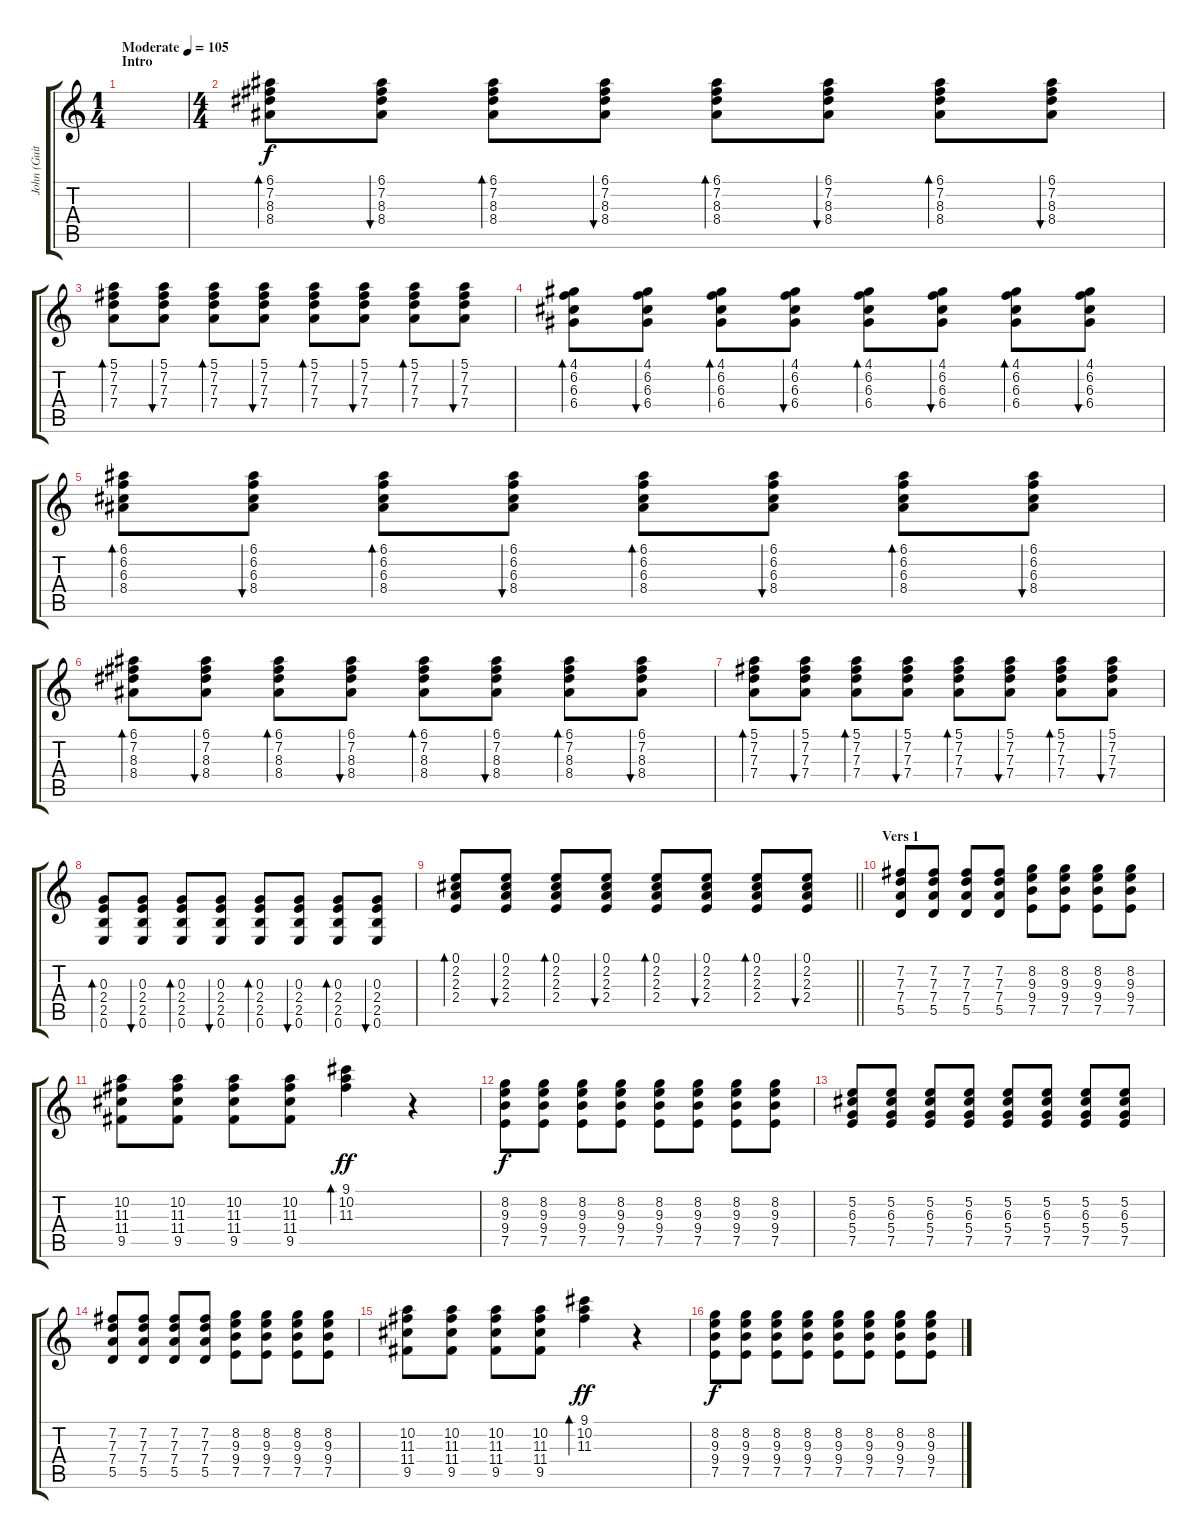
\track ("John (Guitar)" "John (Guit") {instrument acousticguitarsteel}
\staff {score tabs}
\tuning (E4 B3 G3 D3 A2 E2) {hide}
\ts (1 4)
\section ("" "Intro")
\tempo (105 "Moderate")
\clef g2
\ks c
|
\ts (4 4)
(6.1 7.2 8.3 8.4).8{bd 60} (6.1 7.2 8.3 8.4).8{bu 60} (6.1 7.2 8.3 8.4).8{bd 60} (6.1 7.2 8.3 8.4).8{bu 60} (6.1 7.2 8.3 8.4).8{bd 60} (6.1 7.2 8.3 8.4).8{bu 60} (6.1 7.2 8.3 8.4).8{bd 60} (6.1 7.2 8.3 8.4).8{bu 60} |
(5.1 7.2 7.3 7.4).8{bd 60} (5.1 7.2 7.3 7.4).8{bu 60} (5.1 7.2 7.3 7.4).8{bd 60} (5.1 7.2 7.3 7.4).8{bu 60} (5.1 7.2 7.3 7.4).8{bd 60} (5.1 7.2 7.3 7.4).8{bu 60} (5.1 7.2 7.3 7.4).8{bd 60} (5.1 7.2 7.3 7.4).8{bu 60} |
(4.1 6.2 6.3 6.4).8{bd 60} (4.1 6.2 6.3 6.4).8{bu 60} (4.1 6.2 6.3 6.4).8{bd 60} (4.1 6.2 6.3 6.4).8{bu 60} (4.1 6.2 6.3 6.4).8{bd 60} (4.1 6.2 6.3 6.4).8{bu 60} (4.1 6.2 6.3 6.4).8{bd 60} (4.1 6.2 6.3 6.4).8{bu 60} |
(6.1 6.2 6.3 8.4).8{bd 60} (6.1 6.2 6.3 8.4).8{bu 60} (6.1 6.2 6.3 8.4).8{bd 60} (6.1 6.2 6.3 8.4).8{bu 60} (6.1 6.2 6.3 8.4).8{bd 60} (6.1 6.2 6.3 8.4).8{bu 60} (6.1 6.2 6.3 8.4).8{bd 60} (6.1 6.2 6.3 8.4).8{bu 60} |
(6.1 7.2 8.3 8.4).8{bd 60} (6.1 7.2 8.3 8.4).8{bu 60} (6.1 7.2 8.3 8.4).8{bd 60} (6.1 7.2 8.3 8.4).8{bu 60} (6.1 7.2 8.3 8.4).8{bd 60} (6.1 7.2 8.3 8.4).8{bu 60} (6.1 7.2 8.3 8.4).8{bd 60} (6.1 7.2 8.3 8.4).8{bu 60} |
(5.1 7.2 7.3 7.4).8{bd 60} (5.1 7.2 7.3 7.4).8{bu 60} (5.1 7.2 7.3 7.4).8{bd 60} (5.1 7.2 7.3 7.4).8{bu 60} (5.1 7.2 7.3 7.4).8{bd 60} (5.1 7.2 7.3 7.4).8{bu 60} (5.1 7.2 7.3 7.4).8{bd 60} (5.1 7.2 7.3 7.4).8{bu 60} |
(0.3 2.4 2.5 0.6).8{bd 60 volume 9} (0.3 2.4 2.5 0.6).8{bu 60} (0.3 2.4 2.5 0.6).8{bd 120} (0.3 2.4 2.5 0.6).8{bu 60} (0.3 2.4 2.5 0.6).8{bd 120} (0.3 2.4 2.5 0.6).8{bu 60} (0.3 2.4 2.5 0.6).8{bd 120} (0.3 2.4 2.5 0.6).8{bu 60} |
\barLineRight lightlight
(0.1 2.2 2.3 2.4).8{bd 60} (0.1 2.2 2.3 2.4).8{bu 60} (0.1 2.2 2.3 2.4).8{bd 60} (0.1 2.2 2.3 2.4).8{bu 60} (0.1 2.2 2.3 2.4).8{bd 60} (0.1 2.2 2.3 2.4).8{bu 60} (0.1 2.2 2.3 2.4).8{bd 60} (0.1 2.2 2.3 2.4).8{bu 60} |
\section ("" "Vers 1")
(7.2 7.3 7.4 5.5).8{volume 5} (7.2 7.3 7.4 5.5).8 (7.2 7.3 7.4 5.5).8 (7.2 7.3 7.4 5.5).8 (8.2 9.3 9.4 7.5).8 (8.2 9.3 9.4 7.5).8 (8.2 9.3 9.4 7.5).8 (8.2 9.3 9.4 7.5).8 |
(10.2 11.3 11.4 9.5).8{volume 6} (10.2 11.3 11.4 9.5).8 (10.2 11.3 11.4 9.5).8 (10.2 11.3 11.4 9.5).8 (9.1 10.2 11.3).4{bd 240 dy ff} r.4 |
(8.2 9.3 9.4 7.5).8{dy f volume 5} (8.2 9.3 9.4 7.5).8 (8.2 9.3 9.4 7.5).8 (8.2 9.3 9.4 7.5).8 (8.2 9.3 9.4 7.5).8 (8.2 9.3 9.4 7.5).8 (8.2 9.3 9.4 7.5).8 (8.2 9.3 9.4 7.5).8 |
(5.2 6.3 5.4 7.5).8 (5.2 6.3 5.4 7.5).8 (5.2 6.3 5.4 7.5).8 (5.2 6.3 5.4 7.5).8 (5.2 6.3 5.4 7.5).8 (5.2 6.3 5.4 7.5).8 (5.2 6.3 5.4 7.5).8 (5.2 6.3 5.4 7.5).8 |
(7.2 7.3 7.4 5.5).8 (7.2 7.3 7.4 5.5).8 (7.2 7.3 7.4 5.5).8 (7.2 7.3 7.4 5.5).8 (8.2 9.3 9.4 7.5).8 (8.2 9.3 9.4 7.5).8 (8.2 9.3 9.4 7.5).8 (8.2 9.3 9.4 7.5).8 |
(10.2 11.3 11.4 9.5).8{volume 6} (10.2 11.3 11.4 9.5).8 (10.2 11.3 11.4 9.5).8 (10.2 11.3 11.4 9.5).8 (9.1 10.2 11.3).4{bd 240 dy ff} r.4 |
(8.2 9.3 9.4 7.5).8{dy f volume 5} (8.2 9.3 9.4 7.5).8 (8.2 9.3 9.4 7.5).8 (8.2 9.3 9.4 7.5).8 (8.2 9.3 9.4 7.5).8 (8.2 9.3 9.4 7.5).8 (8.2 9.3 9.4 7.5).8 (8.2 9.3 9.4 7.5).8
